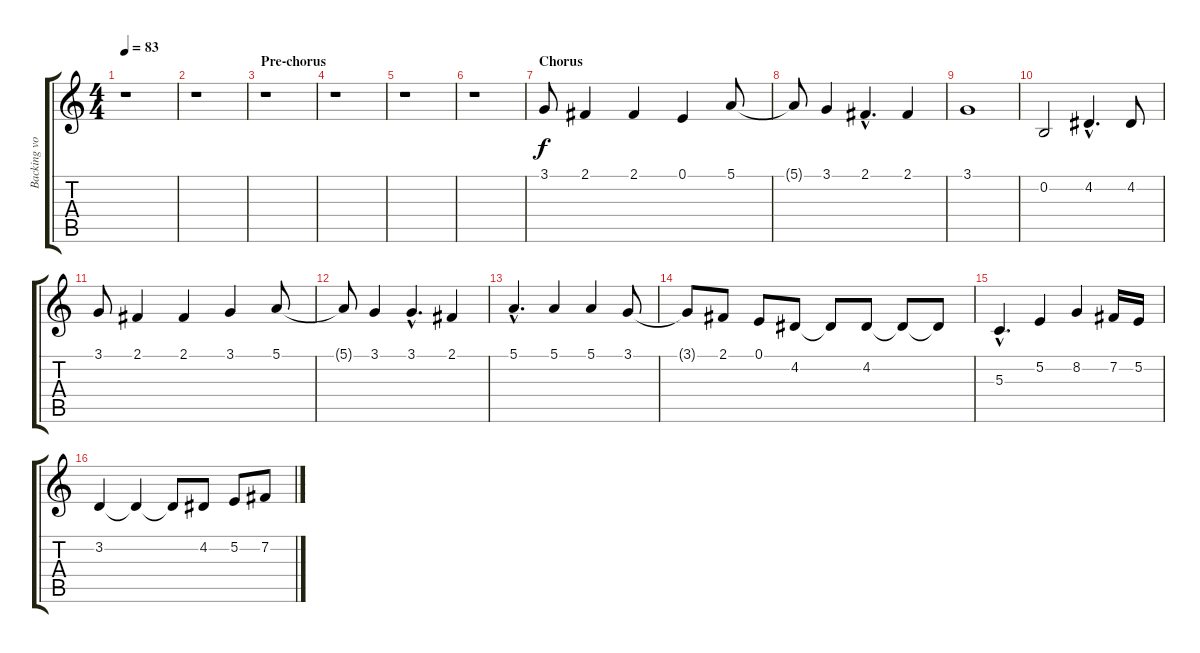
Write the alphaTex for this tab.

\track ("Backing vocals" "Backing vo") {instrument violin}
\staff {score tabs}
\tuning (E4 B3 G3 D3 A2 E2) {hide}
\ts (4 4)
\tempo 83
\clef g2
\ks c
r.1{dy f} |
r.1 |
\section ("" "Pre-chorus")
r.1 |
r.1 |
r.1 |
r.1 |
\section ("" "Chorus")
3.1.8 2.1.4 2.1.4 0.1.4 5.1.8 |
5.1{t}.8 3.1.4 2.1{hac}.4{d} 2.1.4 |
3.1.1 |
0.2.2 4.2{hac}.4{d} 4.2.8 |
3.1.8 2.1.4 2.1.4 3.1.4 5.1.8 |
5.1{t}.8 3.1.4 3.1{hac}.4{d} 2.1.4 |
5.1{hac}.4{d} 5.1.4 5.1.4 3.1.8 |
3.1{t}.8 2.1.8 0.1.8 4.2.8 4.2{t}.8 4.2.8 4.2{t}.8 4.2{t}.8 |
5.3{hac}.4{d} 5.2.4 8.2.4 7.2.16 5.2.16 |
3.2.4 3.2{t}.4 3.2{t}.8 4.2.8 5.2.8 7.2.8
